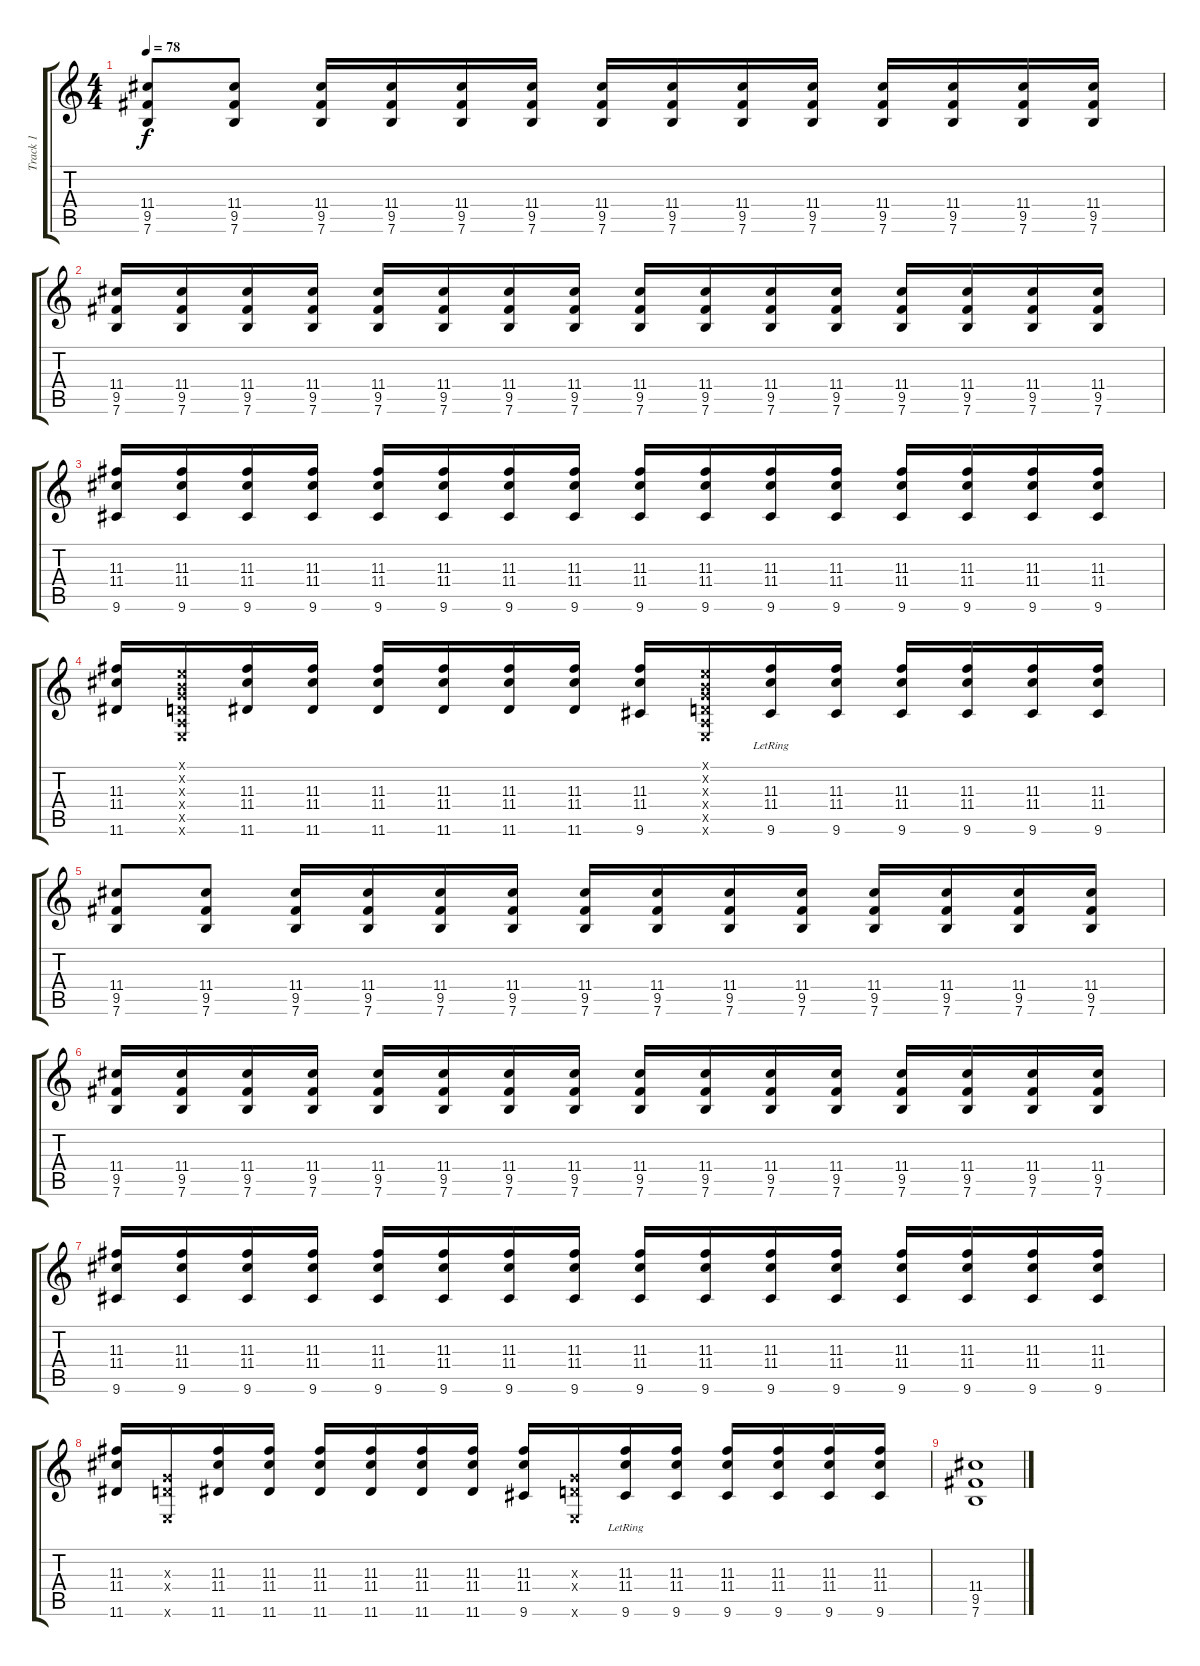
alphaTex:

\track ("Track 1" "Track 1") {instrument acousticguitarsteel}
\staff {score tabs}
\tuning (E4 B3 G3 D3 A2 E2) {hide}
\ts (4 4)
\tempo 78
\clef g2
\ks c
(11.4 9.5 7.6).8{dy f} (11.4 9.5 7.6).8 (11.4 9.5 7.6).16 (11.4 9.5 7.6).16 (11.4 9.5 7.6).16 (11.4 9.5 7.6).16 (11.4 9.5 7.6).16 (11.4 9.5 7.6).16 (11.4 9.5 7.6).16 (11.4 9.5 7.6).16 (11.4 9.5 7.6).16 (11.4 9.5 7.6).16 (11.4 9.5 7.6).16 (11.4 9.5 7.6).16 |
(11.4 9.5 7.6).16 (11.4 9.5 7.6).16 (11.4 9.5 7.6).16 (11.4 9.5 7.6).16 (11.4 9.5 7.6).16 (11.4 9.5 7.6).16 (11.4 9.5 7.6).16 (11.4 9.5 7.6).16 (11.4 9.5 7.6).16 (11.4 9.5 7.6).16 (11.4 9.5 7.6).16 (11.4 9.5 7.6).16 (11.4 9.5 7.6).16 (11.4 9.5 7.6).16 (11.4 9.5 7.6).16 (11.4 9.5 7.6).16 |
(11.3 11.4 9.6).16 (11.3 11.4 9.6).16 (11.3 11.4 9.6).16 (11.3 11.4 9.6).16 (11.3 11.4 9.6).16 (11.3 11.4 9.6).16 (11.3 11.4 9.6).16 (11.3 11.4 9.6).16 (11.3 11.4 9.6).16 (11.3 11.4 9.6).16 (11.3 11.4 9.6).16 (11.3 11.4 9.6).16 (11.3 11.4 9.6).16 (11.3 11.4 9.6).16 (11.3 11.4 9.6).16 (11.3 11.4 9.6).16 |
(11.3 11.4 11.6).16 (0.1{x} 0.2{x} 0.3{x} 0.4{x} 0.5{x} 0.6{x}).16 (11.3 11.4 11.6).16 (11.3 11.4 11.6).16 (11.3 11.4 11.6).16 (11.3 11.4 11.6).16 (11.3 11.4 11.6).16 (11.3 11.4 11.6).16 (11.3 11.4 9.6).16 (0.1{x} 0.2{x} 0.3{x} 0.4{x} 0.5{x} 0.6{x}).16 (11.3{lr} 11.4 9.6).16 (11.3 11.4 9.6).16 (11.3 11.4 9.6).16 (11.3 11.4 9.6).16 (11.3 11.4 9.6).16 (11.3 11.4 9.6).16 |
(11.4 9.5 7.6).8 (11.4 9.5 7.6).8 (11.4 9.5 7.6).16 (11.4 9.5 7.6).16 (11.4 9.5 7.6).16 (11.4 9.5 7.6).16 (11.4 9.5 7.6).16 (11.4 9.5 7.6).16 (11.4 9.5 7.6).16 (11.4 9.5 7.6).16 (11.4 9.5 7.6).16 (11.4 9.5 7.6).16 (11.4 9.5 7.6).16 (11.4 9.5 7.6).16 |
(11.4 9.5 7.6).16 (11.4 9.5 7.6).16 (11.4 9.5 7.6).16 (11.4 9.5 7.6).16 (11.4 9.5 7.6).16 (11.4 9.5 7.6).16 (11.4 9.5 7.6).16 (11.4 9.5 7.6).16 (11.4 9.5 7.6).16 (11.4 9.5 7.6).16 (11.4 9.5 7.6).16 (11.4 9.5 7.6).16 (11.4 9.5 7.6).16 (11.4 9.5 7.6).16 (11.4 9.5 7.6).16 (11.4 9.5 7.6).16 |
(11.3 11.4 9.6).16 (11.3 11.4 9.6).16 (11.3 11.4 9.6).16 (11.3 11.4 9.6).16 (11.3 11.4 9.6).16 (11.3 11.4 9.6).16 (11.3 11.4 9.6).16 (11.3 11.4 9.6).16 (11.3 11.4 9.6).16 (11.3 11.4 9.6).16 (11.3 11.4 9.6).16 (11.3 11.4 9.6).16 (11.3 11.4 9.6).16 (11.3 11.4 9.6).16 (11.3 11.4 9.6).16 (11.3 11.4 9.6).16 |
(11.3 11.4 11.6).16 (0.3{x} 0.4{x} 0.6{x}).16 (11.3 11.4 11.6).16 (11.3 11.4 11.6).16 (11.3 11.4 11.6).16 (11.3 11.4 11.6).16 (11.3 11.4 11.6).16 (11.3 11.4 11.6).16 (11.3 11.4 9.6).16 (0.3{x} 0.4{x} 0.6{x}).16 (11.3{lr} 11.4 9.6).16 (11.3 11.4 9.6).16 (11.3 11.4 9.6).16 (11.3 11.4 9.6).16 (11.3 11.4 9.6).16 (11.3 11.4 9.6).16 |
(11.4 9.5 7.6).1
